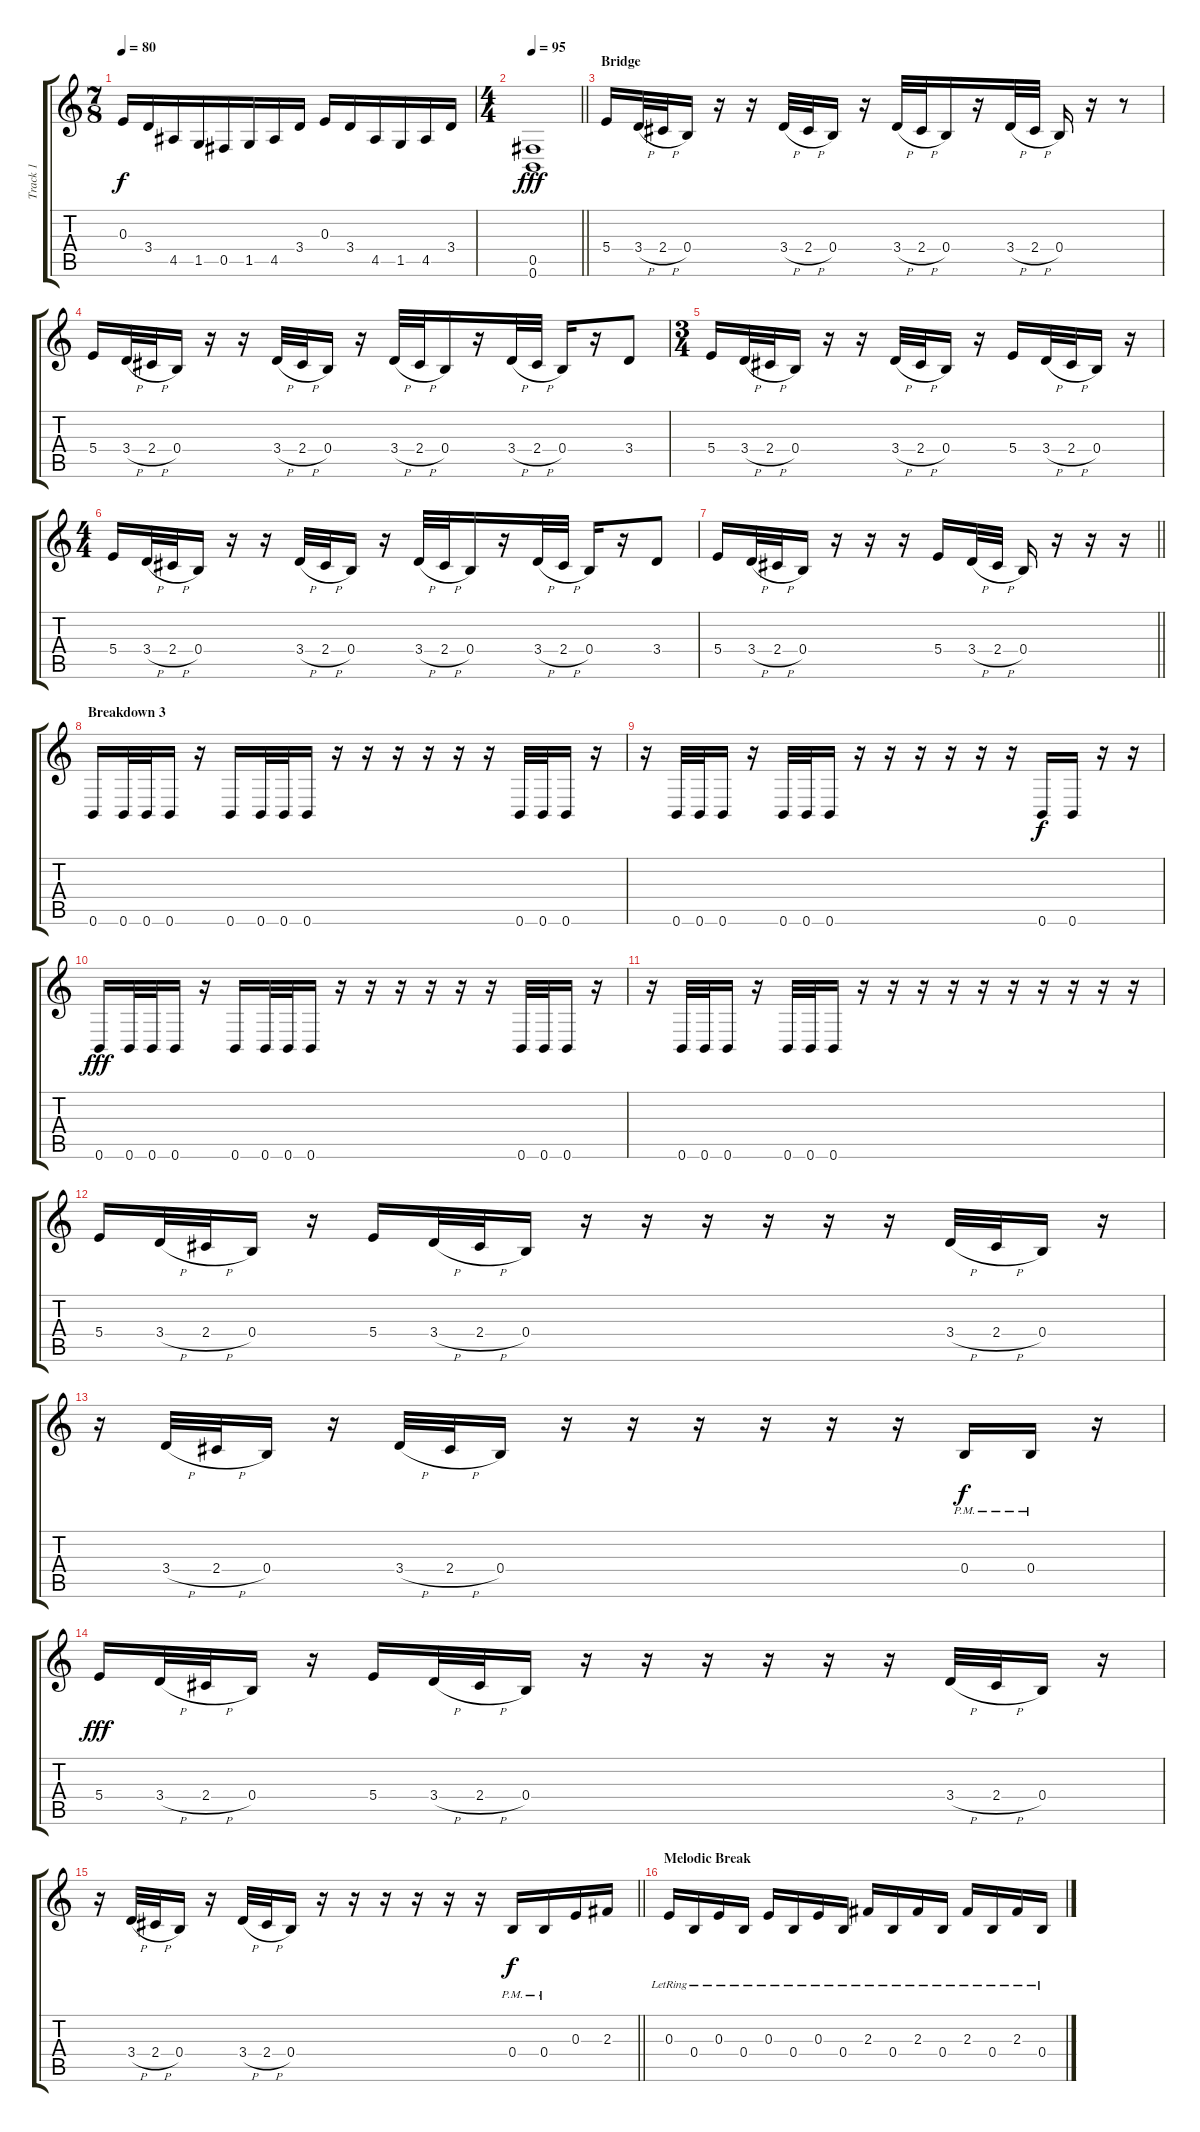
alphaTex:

\track ("Track 1" "Track 1") {instrument distortionguitar}
\staff {score tabs}
\tuning (Db4 Ab3 E3 B2 Gb2 B1) {hide}
\ts (7 8)
\tempo 80
\clef g2
\ks c
0.3.16{dy f} 3.4.16 4.5.16 1.5.16 0.5.16 1.5.16 4.5.16 3.4.16 0.3.16 3.4.16 4.5.16 1.5.16 4.5.16 3.4.16 |
\ts (4 4)
\tempo 95
\barLineRight lightlight
(0.5 0.6).1{dy fff} |
\section ("" "Bridge")
5.4.16 3.4{h}.32 2.4{h}.32 0.4.16 r.16 r.16 3.4{h}.32 2.4{h}.32 0.4.16 r.16 3.4{h}.32 2.4{h}.32 0.4.16 r.16 3.4{h}.32 2.4{h}.32 0.4.16 r.16 r.8 |
5.4.16 3.4{h}.32 2.4{h}.32 0.4.16 r.16 r.16 3.4{h}.32 2.4{h}.32 0.4.16 r.16 3.4{h}.32 2.4{h}.32 0.4.16 r.16 3.4{h}.32 2.4{h}.32 0.4.16 r.16 3.4.8 |
\ts (3 4)
5.4.16 3.4{h}.32 2.4{h}.32 0.4.16 r.16 r.16 3.4{h}.32 2.4{h}.32 0.4.16 r.16 5.4.16 3.4{h}.32 2.4{h}.32 0.4.16 r.16 |
\ts (4 4)
5.4.16 3.4{h}.32 2.4{h}.32 0.4.16 r.16 r.16 3.4{h}.32 2.4{h}.32 0.4.16 r.16 3.4{h}.32 2.4{h}.32 0.4.16 r.16 3.4{h}.32 2.4{h}.32 0.4.16 r.16 3.4.8 |
\barLineRight lightlight
5.4.16 3.4{h}.32 2.4{h}.32 0.4.16 r.16 r.16 r.16 5.4.16 3.4{h}.32 2.4{h}.32 0.4.16 r.16 r.16 r.16 |
\section ("" "Breakdown 3")
0.6.16 0.6.32 0.6.32 0.6.16 r.16 0.6.16 0.6.32 0.6.32 0.6.16 r.16 r.16 r.16 r.16 r.16 r.16 0.6.32 0.6.32 0.6.16 r.16 |
r.16 0.6.32 0.6.32 0.6.16 r.16 0.6.32 0.6.32 0.6.16 r.16 r.16 r.16 r.16 r.16 r.16 0.6.16{dy f} 0.6.16 r.16 r.16 |
0.6.16{dy fff} 0.6.32 0.6.32 0.6.16 r.16 0.6.16 0.6.32 0.6.32 0.6.16 r.16 r.16 r.16 r.16 r.16 r.16 0.6.32 0.6.32 0.6.16 r.16 |
r.16 0.6.32 0.6.32 0.6.16 r.16 0.6.32 0.6.32 0.6.16 r.16 r.16 r.16 r.16 r.16 r.16 r.16 r.16 r.16 r.16 |
5.4.16 3.4{h}.32 2.4{h}.32 0.4.16 r.16 5.4.16 3.4{h}.32 2.4{h}.32 0.4.16 r.16 r.16 r.16 r.16 r.16 r.16 3.4{h}.32 2.4{h}.32 0.4.16 r.16 |
r.16 3.4{h}.32 2.4{h}.32 0.4.16 r.16 3.4{h}.32 2.4{h}.32 0.4.16 r.16 r.16 r.16 r.16 r.16 r.16 0.4{pm}.16{dy f} 0.4{pm}.16 r.16 |
5.4.16{dy fff} 3.4{h}.32 2.4{h}.32 0.4.16 r.16 5.4.16 3.4{h}.32 2.4{h}.32 0.4.16 r.16 r.16 r.16 r.16 r.16 r.16 3.4{h}.32 2.4{h}.32 0.4.16 r.16 |
\barLineRight lightlight
r.16 3.4{h}.32 2.4{h}.32 0.4.16 r.16 3.4{h}.32 2.4{h}.32 0.4.16 r.16 r.16 r.16 r.16 r.16 r.16 0.4{pm}.16{dy f} 0.4{pm}.16 0.3.16 2.3.16 |
\section ("" "Melodic Break")
0.3{lr}.16 0.4{lr}.16 0.3{lr}.16 0.4{lr}.16 0.3{lr}.16 0.4{lr}.16 0.3{lr}.16 0.4{lr}.16 2.3{lr}.16 0.4{lr}.16 2.3{lr}.16 0.4{lr}.16 2.3{lr}.16 0.4{lr}.16 2.3{lr}.16 0.4{lr}.16
